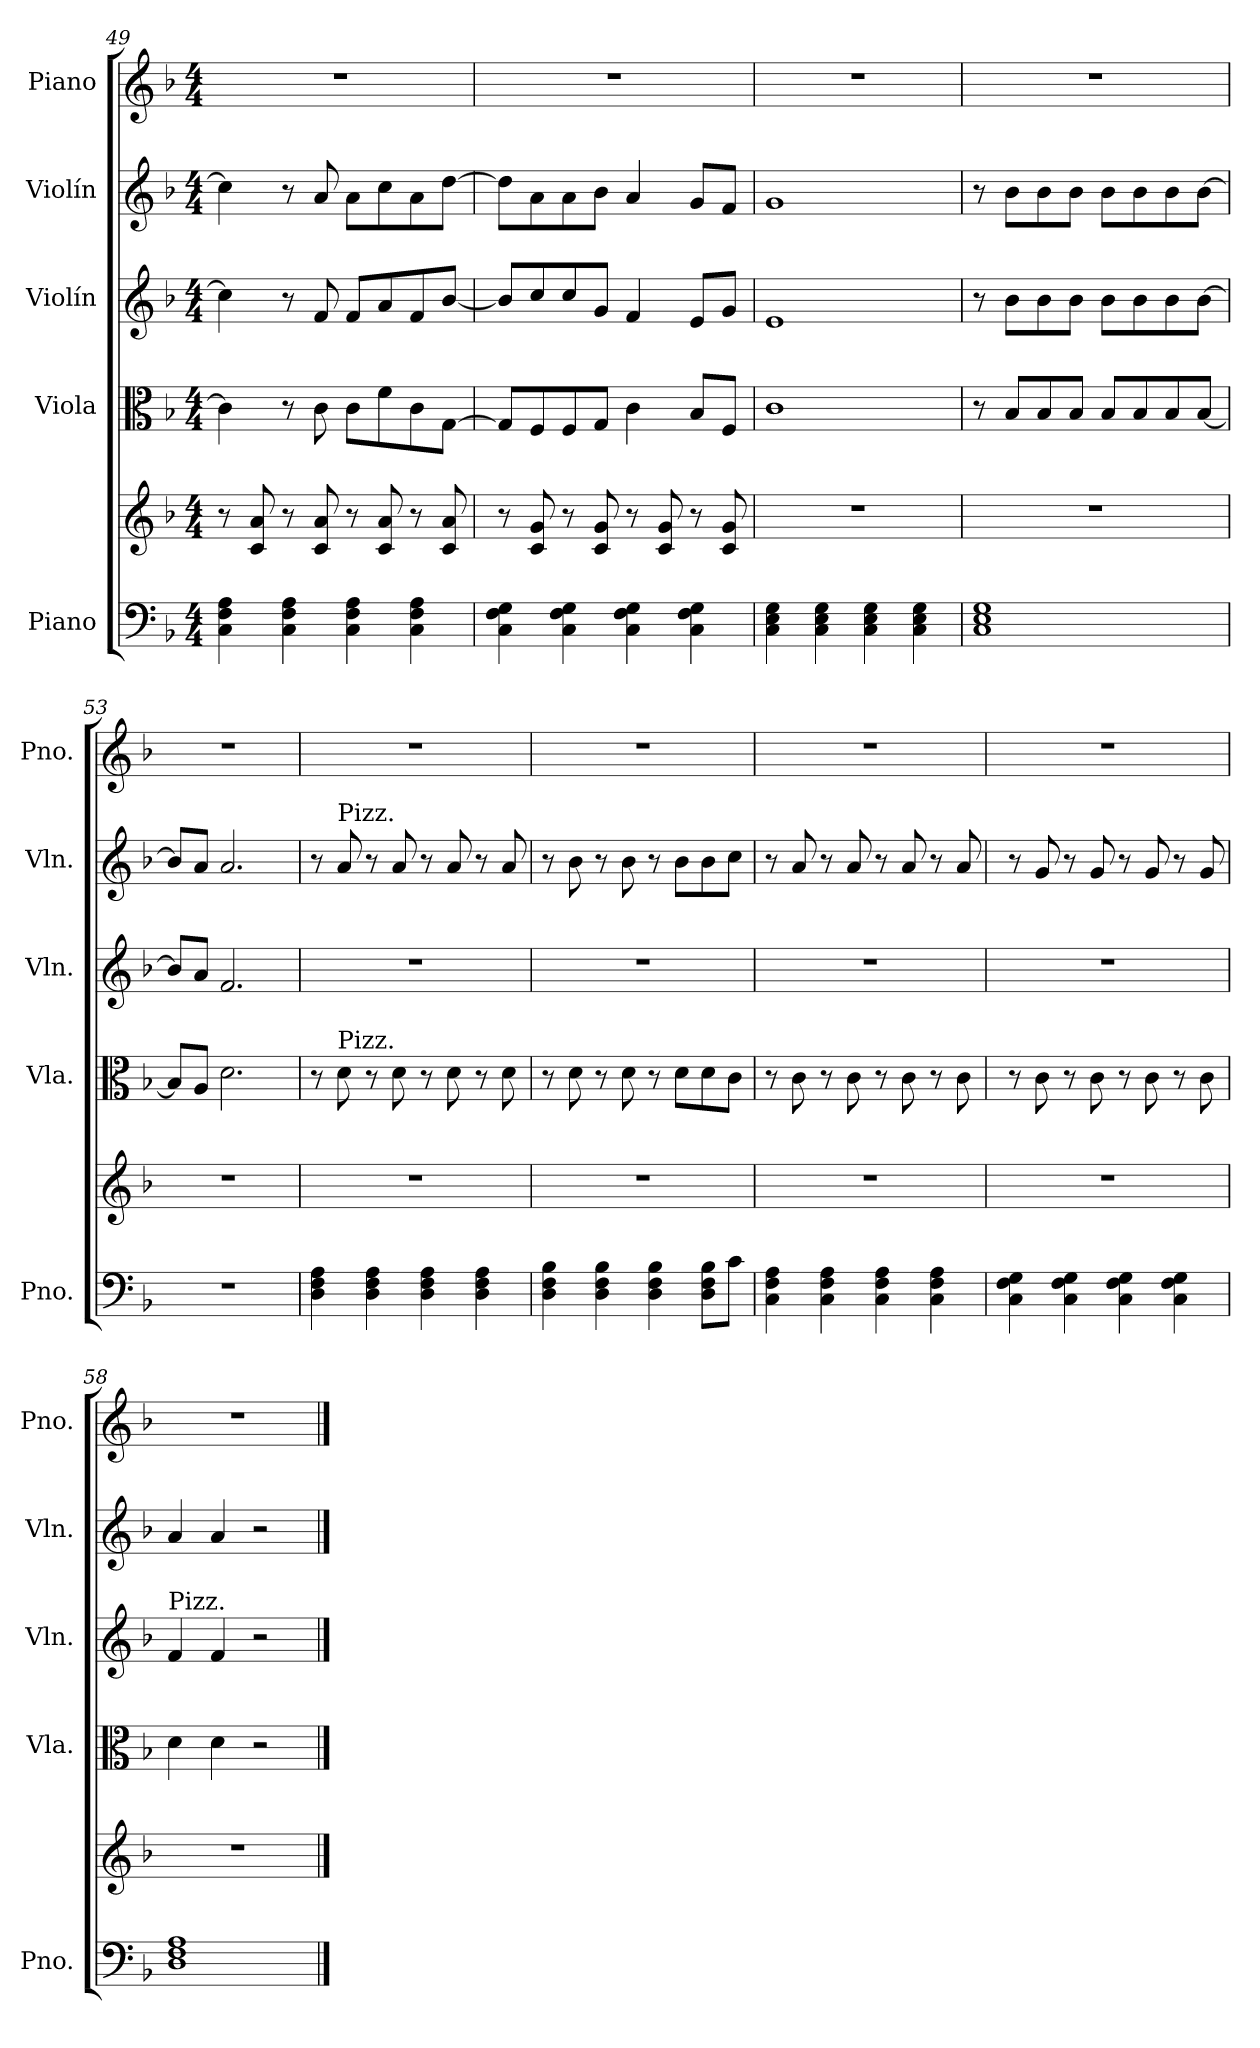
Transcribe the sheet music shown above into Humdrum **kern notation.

**kern	**kern	**kern	**kern	**kern	**kern
*part5	*part5	*part4	*part3	*part2	*part1
*staff6	*staff5	*staff4	*staff3	*staff2	*staff1
*I"Piano	*	*I"Viola	*I"Violín	*I"Violín	*I"Piano
*I'Pno.	*	*I'Vla.	*I'Vln.	*I'Vln.	*I'Pno.
*clefF4	*clefG2	*clefC3	*clefG2	*clefG2	*clefG2
*k[b-]	*k[b-]	*k[b-]	*k[b-]	*k[b-]	*k[b-]
*M4/4	*M4/4	*M4/4	*M4/4	*M4/4	*M4/4
=49	=49	=49	=49	=49	=49
4C\ 4F\ 4A\	8r	4c\]	4cc\]	4cc\]	1r
.	8c/ 8a/	.	.	.	.
4C\ 4F\ 4A\	8r	8r	8r	8r	.
.	8c/ 8a/	8c\	8f/	8a/	.
4C\ 4F\ 4A\	8r	8c\L	8f/L	8a\L	.
.	8c/ 8a/	8f\	8a/	8cc\	.
4C\ 4F\ 4A\	8r	8c\	8f/	8a\	.
.	8c/ 8a/	[8G\J	[8b-/J	[8dd\J	.
!!LO:PB:g=z
=50	=50	=50	=50	=50	=50
4C\ 4F\ 4G\	8r	8G/L]	8b-/L]	8dd\L]	1r
.	8c/ 8g/	8F/	8cc/	8a\	.
4C\ 4F\ 4G\	8r	8F/	8cc/	8a\	.
.	8c/ 8g/	8G/J	8g/J	8b-\J	.
4C\ 4F\ 4G\	8r	4c\	4f/	4a/	.
.	8c/ 8g/	.	.	.	.
4C\ 4F\ 4G\	8r	8B-/L	8e/L	8g/L	.
.	8c/ 8g/	8F/J	8g/J	8f/J	.
=51	=51	=51	=51	=51	=51
4C\ 4E\ 4G\	1r	1c	1e	1g	1r
4C\ 4E\ 4G\	.	.	.	.	.
4C\ 4E\ 4G\	.	.	.	.	.
4C\ 4E\ 4G\	.	.	.	.	.
=52	=52	=52	=52	=52	=52
1C 1E 1G	1r	8r	8r	8r	1r
.	.	8B-/L	8b-\L	8b-\L	.
.	.	8B-/	8b-\	8b-\	.
.	.	8B-/J	8b-\J	8b-\J	.
.	.	8B-/L	8b-\L	8b-\L	.
.	.	8B-/	8b-\	8b-\	.
.	.	8B-/	8b-\	8b-\	.
.	.	[8B-/J	[8b-\J	[8b-\J	.
=53	=53	=53	=53	=53	=53
1r	1r	8B-/L]	8b-/L]	8b-/L]	1r
.	.	8A/J	8a/J	8a/J	.
.	.	2.dZ\	2.fZ/	2.aZ/	.
=54	=54	=54	=54	=54	=54
4D\ 4F\ 4A\	1r	8r	1r	8r	1r
!	!	!	!	!LO:TX:a:t=Pizz.	!
!	!	!LO:TX:a:t=Pizz.	!	!	!
.	.	8d\	.	8a/	.
4D\ 4F\ 4A\	.	8r	.	8r	.
.	.	8d\	.	8a/	.
4D\ 4F\ 4A\	.	8r	.	8r	.
.	.	8d\	.	8a/	.
4D\ 4F\ 4A\	.	8r	.	8r	.
.	.	8d\	.	8a/	.
!!LO:LB:g=z
=55	=55	=55	=55	=55	=55
4D\ 4F\ 4B-\	1r	8r	1r	8r	1r
.	.	8d\	.	8b-\	.
4D\ 4F\ 4B-\	.	8r	.	8r	.
.	.	8d\	.	8b-\	.
4D\ 4F\ 4B-\	.	8r	.	8r	.
.	.	8d\L	.	8b-\L	.
8D\ 8F\ 8B-\L	.	8d\	.	8b-\	.
8c\J	.	8c\J	.	8cc\J	.
=56	=56	=56	=56	=56	=56
4C\ 4F\ 4A\	1r	8r	1r	8r	1r
.	.	8c\	.	8a/	.
4C\ 4F\ 4A\	.	8r	.	8r	.
.	.	8c\	.	8a/	.
4C\ 4F\ 4A\	.	8r	.	8r	.
.	.	8c\	.	8a/	.
4C\ 4F\ 4A\	.	8r	.	8r	.
.	.	8c\	.	8a/	.
=57	=57	=57	=57	=57	=57
4C\ 4F\ 4G\	1r	8r	1r	8r	1r
.	.	8c\	.	8g/	.
4C\ 4F\ 4G\	.	8r	.	8r	.
.	.	8c\	.	8g/	.
4C\ 4F\ 4G\	.	8r	.	8r	.
.	.	8c\	.	8g/	.
4C\ 4F\ 4G\	.	8r	.	8r	.
.	.	8c\	.	8g/	.
=58	=58	=58	=58	=58	=58
!	!	!	!LO:TX:a:t=Pizz.	!	!
1D 1F 1A	1r	4d\	4f/	4a/	1r
.	.	4d\	4f/	4a/	.
.	.	2r	2r	2r	.
==	==	==	==	==	==
*-	*-	*-	*-	*-	*-
